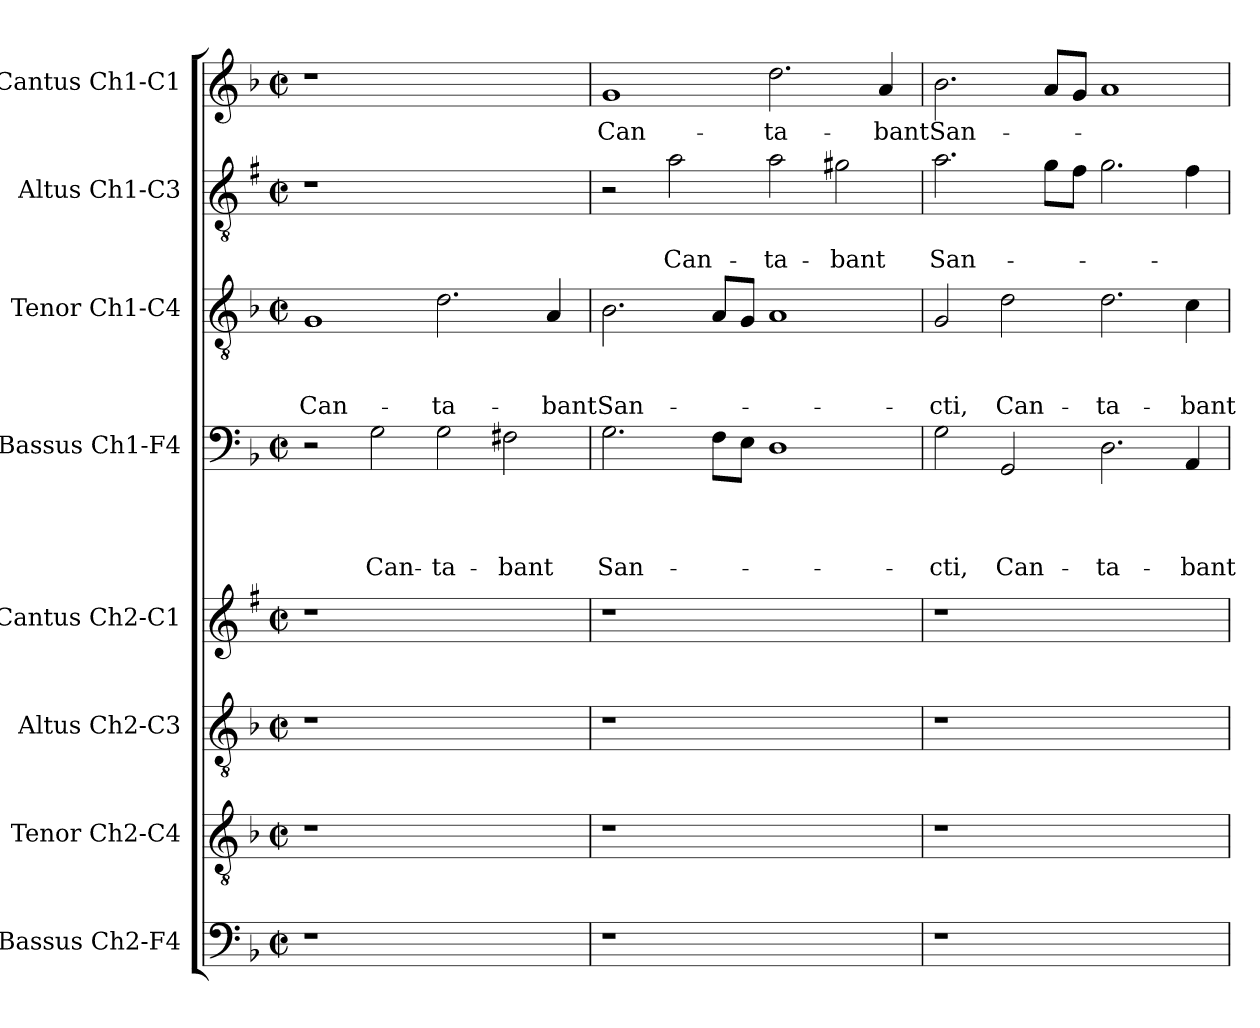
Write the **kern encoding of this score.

**kern	**kern	**kern	**kern	**kern	**text	**text	**text	**text	**kern	**text	**text	**text	**kern	**text	**text	**kern	**text
*part8	*part7	*part6	*part5	*part4	*part4	*part4	*part4	*part4	*part3	*part3	*part3	*part3	*part2	*part2	*part2	*part1	*part1
*staff8	*staff7	*staff6	*staff5	*staff4	*staff4	*staff4	*staff4	*staff4	*staff3	*staff3	*staff3	*staff3	*staff2	*staff2	*staff2	*staff1	*staff1
*I"Bassus Ch2-F4	*I"Tenor Ch2-C4	*I"Altus Ch2-C3	*I"Cantus Ch2-C1	*I"Bassus Ch1-F4	*	*	*	*	*I"Tenor Ch1-C4	*	*	*	*I"Altus Ch1-C3	*	*	*I"Cantus Ch1-C1	*
*	*	*	*	*I'B	*	*	*	*	*I'T	*	*	*	*I'A	*	*	*I'C	*
*clefF4	*clefGv2	*clefGv2	*clefG2	*clefF4	*	*	*	*	*clefGv2	*	*	*	*clefGv2	*	*	*clefG2	*
*	*	*	*ITrd1c2	*	*	*	*	*	*	*	*	*	*ITrd1c2	*	*	*	*
*k[b-]	*k[b-]	*k[b-]	*k[b-]	*k[b-]	*	*	*	*	*k[b-]	*	*	*	*k[b-]	*	*	*k[b-]	*
*F:	*F:	*F:	*F:	*F:	*	*	*	*	*F:	*	*	*	*F:	*	*	*F:	*
*M2/2	*M2/2	*M2/2	*M2/2	*M2/2	*	*	*	*	*M2/2	*	*	*	*M2/2	*	*	*M2/2	*
*met(c|)	*met(c|)	*met(c|)	*met(c|)	*met(c|)	*	*	*	*	*met(c|)	*	*	*	*met(c|)	*	*	*met(c|)	*
=1	=1	=1	=1	=1	=1	=1	=1	=1	=1	=1	=1	=1	=1	=1	=1	=1	=1
!	!	!	!	!	!	!	!	!	!	!	!	!LO:LY:b	!	!	!	!	!
1r	1r	1r	1r	2r	.	.	.	.	1G	.	.	Can-	1r	.	.	1r	.
!	!	!	!	!	!	!	!	!LO:LY:b	!	!	!	!	!	!	!	!	!
.	.	.	.	2G\	.	.	.	Can-	.	.	.	.	.	.	.	.	.
!	!	!	!	!	!	!	!	!LO:LY:b	!	!	!	!LO:LY:b	!	!	!	!	!
1ryy	1ryy	1ryy	1ryy	2G\	.	.	.	-ta-	2.d\	.	.	-ta-	1ryy	.	.	1ryy	.
!	!	!	!	!	!	!	!	!LO:LY:b	!	!	!	!	!	!	!	!	!
.	.	.	.	2F#X\	.	.	.	-bant	.	.	.	.	.	.	.	.	.
!	!	!	!	!	!	!	!	!	!	!	!	!LO:LY:b	!	!	!	!	!
.	.	.	.	.	.	.	.	.	4A/	.	.	-bant	.	.	.	.	.
=2	=2	=2	=2	=2	=2	=2	=2	=2	=2	=2	=2	=2	=2	=2	=2	=2	=2
!	!	!	!	!	!	!	!	!LO:LY:b	!	!	!	!LO:LY:b	!	!	!	!	!LO:LY:b
1r	1r	1r	1r	2.G\	.	.	.	San-	2.B-\	.	.	San-	2r	.	.	1g	Can-
!	!	!	!	!	!	!	!	!	!	!	!	!	!	!	!LO:LY:b	!	!
.	.	.	.	.	.	.	.	.	.	.	.	.	2g\	.	Can-	.	.
.	.	.	.	8F\L	.	.	.	.	8A/L	.	.	.	.	.	.	.	.
.	.	.	.	8E\J	.	.	.	.	8G/J	.	.	.	.	.	.	.	.
!	!	!	!	!	!	!	!	!	!	!	!	!	!	!	!LO:LY:b	!	!LO:LY:b
1ryy	1ryy	1ryy	1ryy	1D	.	.	.	.	1A	.	.	.	2g\	.	-ta-	2.dd\	-ta-
!	!	!	!	!	!	!	!	!	!	!	!	!	!	!	!LO:LY:b	!	!
.	.	.	.	.	.	.	.	.	.	.	.	.	2f#X\	.	-bant	.	.
!	!	!	!	!	!	!	!	!	!	!	!	!	!	!	!	!	!LO:LY:b
.	.	.	.	.	.	.	.	.	.	.	.	.	.	.	.	4a/	-bant
=3	=3	=3	=3	=3	=3	=3	=3	=3	=3	=3	=3	=3	=3	=3	=3	=3	=3
!	!	!	!	!	!	!	!	!LO:LY:b	!	!	!	!LO:LY:b	!	!	!LO:LY:b	!	!LO:LY:b
1r	1r	1r	1r	2G\	.	.	.	-cti,	2G/	.	.	-cti,	2.g\	.	San-	2.b-\	San-
!	!	!	!	!	!	!	!	!LO:LY:b	!	!	!	!LO:LY:b	!	!	!	!	!
.	.	.	.	2GG/	.	.	.	Can-	2d\	.	.	Can-	.	.	.	.	.
.	.	.	.	.	.	.	.	.	.	.	.	.	8f\L	.	.	8a/L	.
.	.	.	.	.	.	.	.	.	.	.	.	.	8e\J	.	.	8g/J	.
!	!	!	!	!	!	!	!	!LO:LY:b	!	!	!	!LO:LY:b	!	!	!	!	!
1ryy	1ryy	1ryy	1ryy	2.D\	.	.	.	-ta-	2.d\	.	.	-ta-	2.f\	.	.	1a	.
!	!	!	!	!	!	!	!	!LO:LY:b	!	!	!	!LO:LY:b	!	!	!	!	!
.	.	.	.	4AA/	.	.	.	-bant	4c\	.	.	-bant	4e\	.	.	.	.
=	=	=	=	=	=	=	=	=	=	=	=	=	=	=	=	=	=
*-	*-	*-	*-	*-	*-	*-	*-	*-	*-	*-	*-	*-	*-	*-	*-	*-	*-
